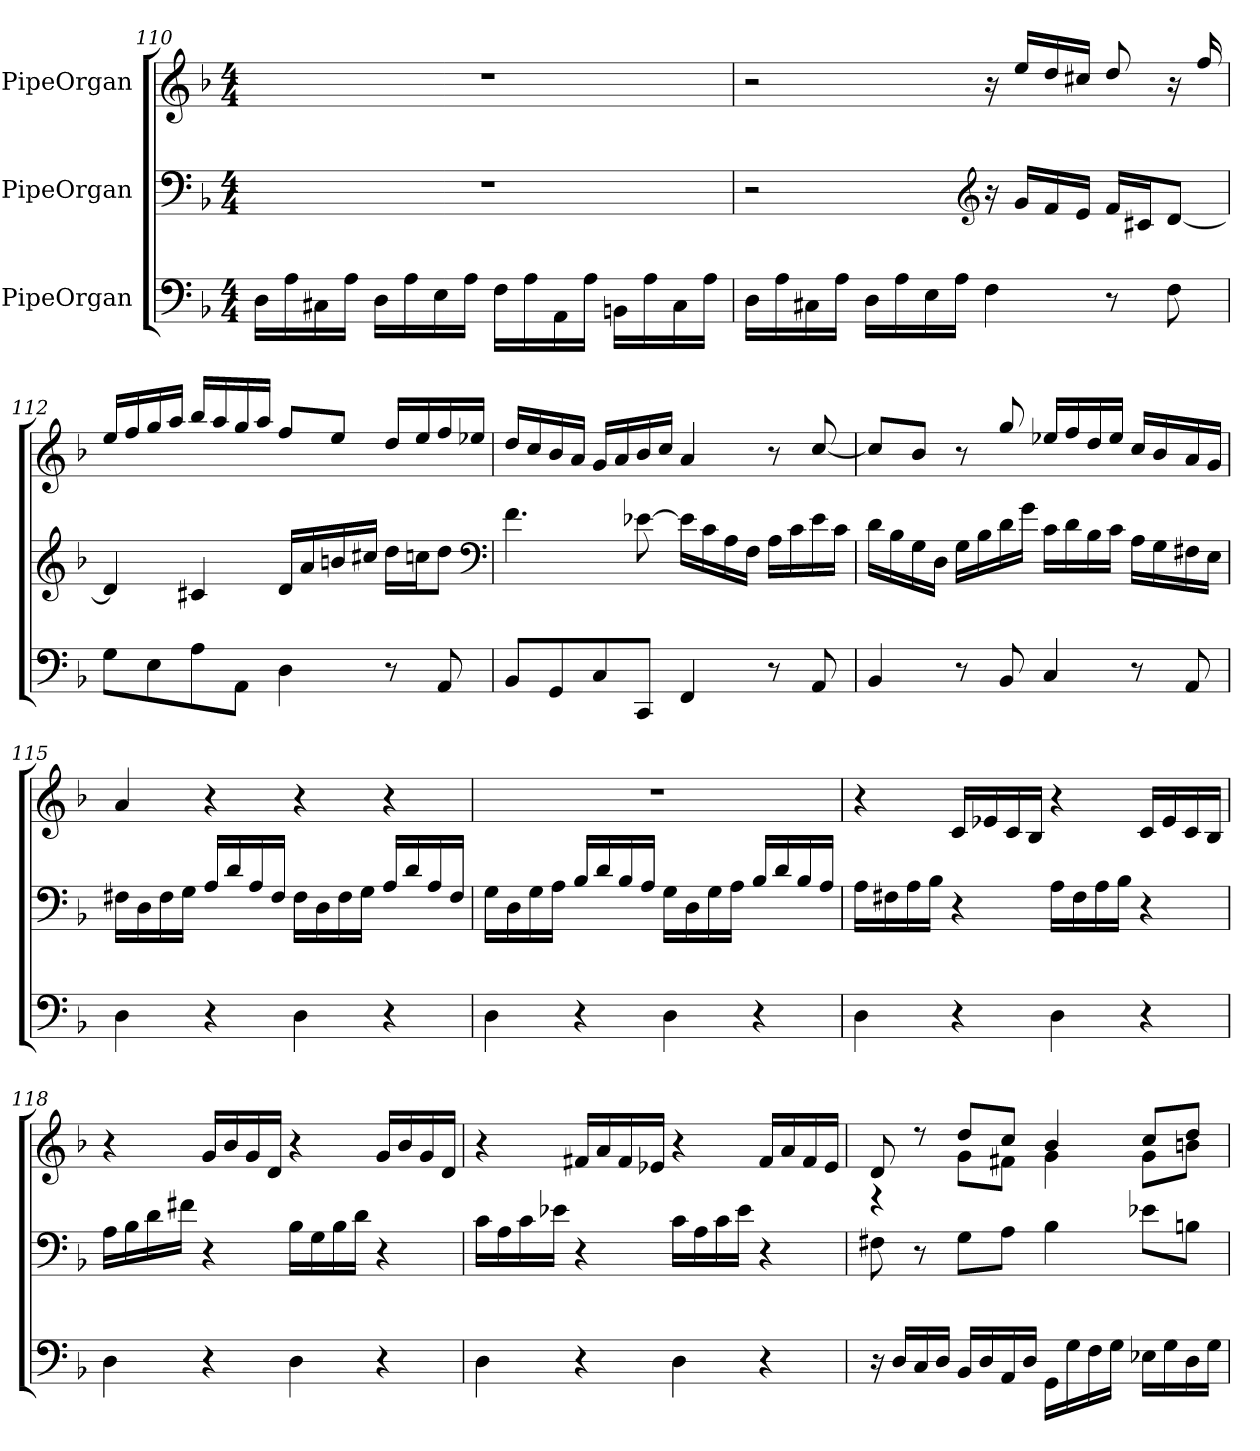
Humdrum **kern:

**kern	**kern	**kern
*part3	*part2	*part1
*staff3	*staff2	*staff1
*I"PipeOrgan	*I"PipeOrgan	*I"PipeOrgan
*clefF4	*clefF4	*clefG2
*k[b-]	*k[b-]	*k[b-]
*M4/4	*M4/4	*M4/4
=110	=110	=110
16D\LL	1r	1r
16A\	.	.
16C#X\	.	.
16A\JJ	.	.
16D\LL	.	.
16A\	.	.
16E\	.	.
16A\JJ	.	.
16F\LL	.	.
16A\	.	.
16AA\	.	.
16A\JJ	.	.
16BBn\LL	.	.
16A\	.	.
16C#\	.	.
16A\JJ	.	.
=111	=111	=111
16D\LL	2r	2r
16A\	.	.
16C#X\	.	.
16A\JJ	.	.
16D\LL	.	.
16A\	.	.
16E\	.	.
16A\JJ	.	.
*	*clefG2	*
4F\	16r	16r
.	16g/LL	16ee/LL
.	16f/	16dd/
.	16e/JJ	16cc#X/JJ
8r	16f/LL	8dd/
.	16c#X/J	.
8F\	[8d/J	16r
.	.	16ff/
=112	=112	=112
8G\L	4d/]	16ee/LL
.	.	16ff/
8E\	.	16gg/
.	.	16aa/JJ
8A\	4c#X/	16bb-/LL
.	.	16aa/
8AA\J	.	16gg/
.	.	16aa/JJ
4D\	16d/LL	8ff/L
.	16a/	.
.	16bn/	8ee/J
.	16cc#X/JJ	.
8r	16dd\LL	16dd/LL
.	16ccn\J	16ee/
8AA/	8dd\J	16ff/
.	.	16ee-X/JJ
*	*clefF4	*
=113	=113	=113
8BB-/L	4.f\	16dd/LL
.	.	16cc/
8GG/	.	16b-/
.	.	16a/JJ
8C/	.	16g/LL
.	.	16a/
8CC/J	[8e-X\	16b-/
.	.	16cc/JJ
4FF/	16e-\LL]	4a/
.	16c\	.
.	16A\	.
.	16F\JJ	.
8r	16A\LL	8r
.	16c\	.
8AA/	16e-\	[8cc/
.	16c\JJ	.
=114	=114	=114
4BB-/	16d\LL	8cc/L]
.	16B-\	.
.	16G\	8b-/J
.	16D\JJ	.
8r	16G\LL	8r
.	16B-\	.
8BB-/	16d\	8gg/
.	16g\JJ	.
4C/	16c\LL	16ee-X/LL
.	16d\	16ff/
.	16B-\	16dd/
.	16c\JJ	16ee-/JJ
8r	16A\LL	16cc/LL
.	16G\	16b-/
8AA/	16F#X\	16a/
.	16E\JJ	16g/JJ
=115	=115	=115
4D\	16F#X\LL	4a/
.	16D\	.
.	16F#\	.
.	16G\JJ	.
4r	16A/LL	4r
.	16d/	.
.	16A/	.
.	16F#/JJ	.
4D\	16F#\LL	4r
.	16D\	.
.	16F#\	.
.	16G\JJ	.
4r	16A/LL	4r
.	16d/	.
.	16A/	.
.	16F#/JJ	.
=116	=116	=116
4D\	16G\LL	1r
.	16D\	.
.	16G\	.
.	16A\JJ	.
4r	16B-/LL	.
.	16d/	.
.	16B-/	.
.	16A/JJ	.
4D\	16G\LL	.
.	16D\	.
.	16G\	.
.	16A\JJ	.
4r	16B-/LL	.
.	16d/	.
.	16B-/	.
.	16A/JJ	.
=117	=117	=117
4D\	16A\LL	4r
.	16F#X\	.
.	16A\	.
.	16B-\JJ	.
4r	4r	16c/LL
.	.	16e-X/
.	.	16c/
.	.	16B-/JJ
4D\	16A\LL	4r
.	16F#\	.
.	16A\	.
.	16B-\JJ	.
4r	4r	16c/LL
.	.	16e-/
.	.	16c/
.	.	16B-/JJ
=118	=118	=118
4D\	16A\LL	4r
.	16B-\	.
.	16d\	.
.	16f#X\JJ	.
4r	4r	16g/LL
.	.	16b-/
.	.	16g/
.	.	16d/JJ
4D\	16B-\LL	4r
.	16G\	.
.	16B-\	.
.	16d\JJ	.
4r	4r	16g/LL
.	.	16b-/
.	.	16g/
.	.	16d/JJ
=119	=119	=119
4D\	16c\LL	4r
.	16A\	.
.	16c\	.
.	16e-X\JJ	.
4r	4r	16f#X/LL
.	.	16a/
.	.	16f#/
.	.	16e-X/JJ
4D\	16c\LL	4r
.	16A\	.
.	16c\	.
.	16e-\JJ	.
4r	4r	16f#/LL
.	.	16a/
.	.	16f#/
.	.	16e-/JJ
=120	=120	=120
*	*	*^
16r	8F#X\	8d/	4r
16D/LL	.	.	.
16C/	8r	8r	.
16D/JJ	.	.	.
16BB-/LL	8G\L	8dd/L	8g\L
16D/	.	.	.
16AA/	8A\J	8cc/J	8f#X\J
16D/JJ	.	.	.
16GG\LL	4B-\	4b-/	4g\
16G\	.	.	.
16F\	.	.	.
16G\JJ	.	.	.
16E-X\LL	8e-X\L	8cc/L	8g\L
16G\	.	.	.
16D\	8Bn\J	8dd/J	8bn\J
16G\JJ	.	.	.
*	*	*v	*v
=	=	=
*-	*-	*-
